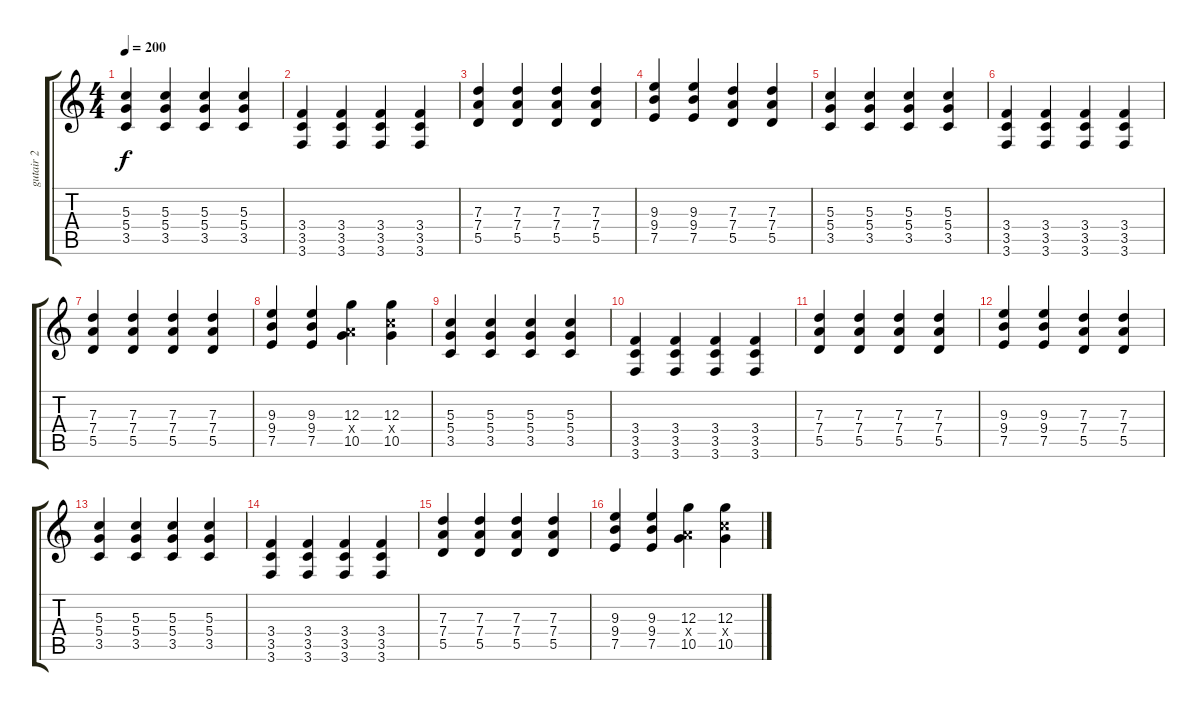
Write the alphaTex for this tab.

\track ("gutair 2" "gutair 2") {instrument distortionguitar}
\staff {score tabs}
\tuning (E4 B3 G3 D3 A2 D2) {hide}
\ts (4 4)
\tempo 200
\clef g2
\ks c
(5.3 5.4 3.5).4{dy f} (5.3 5.4 3.5).4 (5.3 5.4 3.5).4 (5.3 5.4 3.5).4 |
(3.4 3.5 3.6).4 (3.4 3.5 3.6).4 (3.4 3.5 3.6).4 (3.4 3.5 3.6).4 |
(7.3 7.4 5.5).4 (7.3 7.4 5.5).4 (7.3 7.4 5.5).4 (7.3 7.4 5.5).4 |
(9.3 9.4 7.5).4 (9.3 9.4 7.5).4 (7.3 7.4 5.5).4 (7.3 7.4 5.5).4 |
(5.3 5.4 3.5).4 (5.3 5.4 3.5).4 (5.3 5.4 3.5).4 (5.3 5.4 3.5).4 |
(3.4 3.5 3.6).4 (3.4 3.5 3.6).4 (3.4 3.5 3.6).4 (3.4 3.5 3.6).4 |
(7.3 7.4 5.5).4 (7.3 7.4 5.5).4 (7.3 7.4 5.5).4 (7.3 7.4 5.5).4 |
(9.3 9.4 7.5).4 (9.3 9.4 7.5).4 (12.3 7.4{x} 10.5).4 (12.3 10.4{x} 10.5).4 |
(5.3 5.4 3.5).4 (5.3 5.4 3.5).4 (5.3 5.4 3.5).4 (5.3 5.4 3.5).4 |
(3.4 3.5 3.6).4 (3.4 3.5 3.6).4 (3.4 3.5 3.6).4 (3.4 3.5 3.6).4 |
(7.3 7.4 5.5).4 (7.3 7.4 5.5).4 (7.3 7.4 5.5).4 (7.3 7.4 5.5).4 |
(9.3 9.4 7.5).4 (9.3 9.4 7.5).4 (7.3 7.4 5.5).4 (7.3 7.4 5.5).4 |
(5.3 5.4 3.5).4 (5.3 5.4 3.5).4 (5.3 5.4 3.5).4 (5.3 5.4 3.5).4 |
(3.4 3.5 3.6).4 (3.4 3.5 3.6).4 (3.4 3.5 3.6).4 (3.4 3.5 3.6).4 |
(7.3 7.4 5.5).4 (7.3 7.4 5.5).4 (7.3 7.4 5.5).4 (7.3 7.4 5.5).4 |
(9.3 9.4 7.5).4 (9.3 9.4 7.5).4 (12.3 7.4{x} 10.5).4 (12.3 10.4{x} 10.5).4
